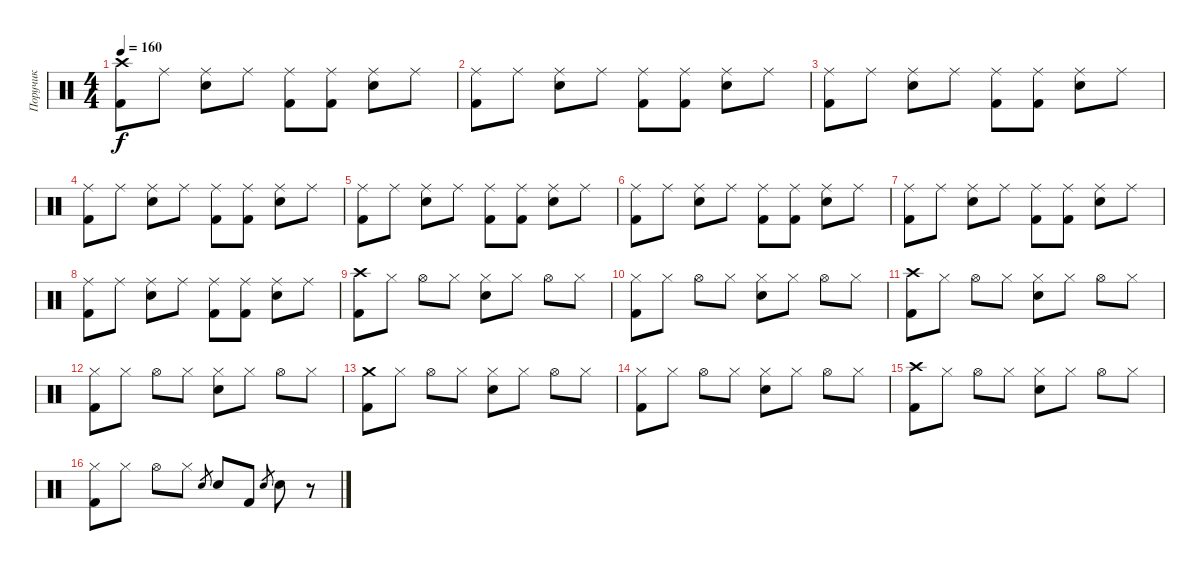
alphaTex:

\track ("Поручик" "Поручик") {instrument percussion}
\staff {score}
\articulation defaults
\ts (4 4)
\tempo 160
\clef neutral
\ks c
("Crash high (hit)" "Kick (hit) 2").8{dy f} "Ride (middle)".8 ("Ride (middle)" "Electric Snare (hit)").8 "Ride (middle)".8 ("Ride (middle)" "Kick (hit) 2").8 ("Ride (middle)" "Kick (hit) 2").8 ("Ride (middle)" "Electric Snare (hit)").8 "Ride (middle)".8 |
("Ride (middle)" "Kick (hit) 2").8 "Ride (middle)".8 ("Ride (middle)" "Electric Snare (hit)").8 "Ride (middle)".8 ("Ride (middle)" "Kick (hit) 2").8 ("Ride (middle)" "Kick (hit) 2").8 ("Ride (middle)" "Electric Snare (hit)").8 "Ride (middle)".8 |
("Ride (middle)" "Kick (hit) 2").8 "Ride (middle)".8 ("Ride (middle)" "Electric Snare (hit)").8 "Ride (middle)".8 ("Ride (middle)" "Kick (hit) 2").8 ("Ride (middle)" "Kick (hit) 2").8 ("Ride (middle)" "Electric Snare (hit)").8 "Ride (middle)".8 |
("Ride (middle)" "Kick (hit) 2").8 "Ride (middle)".8 ("Ride (middle)" "Electric Snare (hit)").8 "Ride (middle)".8 ("Ride (middle)" "Kick (hit) 2").8 ("Ride (middle)" "Kick (hit) 2").8 ("Ride (middle)" "Electric Snare (hit)").8 "Ride (middle)".8 |
("Ride (middle)" "Kick (hit) 2").8 "Ride (middle)".8 ("Ride (middle)" "Electric Snare (hit)").8 "Ride (middle)".8 ("Ride (middle)" "Kick (hit) 2").8 ("Ride (middle)" "Kick (hit) 2").8 ("Ride (middle)" "Electric Snare (hit)").8 "Ride (middle)".8 |
("Ride (middle)" "Kick (hit) 2").8 "Ride (middle)".8 ("Ride (middle)" "Electric Snare (hit)").8 "Ride (middle)".8 ("Ride (middle)" "Kick (hit) 2").8 ("Ride (middle)" "Kick (hit) 2").8 ("Ride (middle)" "Electric Snare (hit)").8 "Ride (middle)".8 |
("Ride (middle)" "Kick (hit) 2").8 "Ride (middle)".8 ("Ride (middle)" "Electric Snare (hit)").8 "Ride (middle)".8 ("Ride (middle)" "Kick (hit) 2").8 ("Ride (middle)" "Kick (hit) 2").8 ("Ride (middle)" "Electric Snare (hit)").8 "Ride (middle)".8 |
("Ride (middle)" "Kick (hit) 2").8 "Ride (middle)".8 ("Ride (middle)" "Electric Snare (hit)").8 "Ride (middle)".8 ("Ride (middle)" "Kick (hit) 2").8 ("Ride (middle)" "Kick (hit) 2").8 ("Ride (middle)" "Electric Snare (hit)").8 "Ride (middle)".8 |
("Crash high (hit)" "Kick (hit) 2").8 "Hi-Hat (closed)".8 "Hi-Hat (open)".8 "Hi-Hat (closed)".8 ("Hi-Hat (closed)" "Electric Snare (hit)").8 "Hi-Hat (closed)".8 "Hi-Hat (open)".8 "Hi-Hat (closed)".8 |
("Hi-Hat (closed)" "Kick (hit) 2").8 "Hi-Hat (closed)".8 "Hi-Hat (open)".8 "Hi-Hat (closed)".8 ("Hi-Hat (closed)" "Electric Snare (hit)").8 "Hi-Hat (closed)".8 "Hi-Hat (open)".8 "Hi-Hat (closed)".8 |
("Crash high (hit)" "Kick (hit) 2").8 "Hi-Hat (closed)".8 "Hi-Hat (open)".8 "Hi-Hat (closed)".8 ("Hi-Hat (closed)" "Electric Snare (hit)").8 "Hi-Hat (closed)".8 "Hi-Hat (open)".8 "Hi-Hat (closed)".8 |
("Hi-Hat (closed)" "Kick (hit) 2").8 "Hi-Hat (closed)".8 "Hi-Hat (open)".8 "Hi-Hat (closed)".8 ("Hi-Hat (closed)" "Electric Snare (hit)").8 "Hi-Hat (closed)".8 "Hi-Hat (open)".8 "Hi-Hat (closed)".8 |
("Crash medium (hit)" "Kick (hit) 2").8 "Hi-Hat (closed)".8 "Hi-Hat (open)".8 "Hi-Hat (closed)".8 ("Hi-Hat (closed)" "Electric Snare (hit)").8 "Hi-Hat (closed)".8 "Hi-Hat (open)".8 "Hi-Hat (closed)".8 |
("Hi-Hat (closed)" "Kick (hit) 2").8 "Hi-Hat (closed)".8 "Hi-Hat (open)".8 "Hi-Hat (closed)".8 ("Hi-Hat (closed)" "Electric Snare (hit)").8 "Hi-Hat (closed)".8 "Hi-Hat (open)".8 "Hi-Hat (closed)".8 |
("Crash high (hit)" "Kick (hit) 2").8 "Hi-Hat (closed)".8 "Hi-Hat (open)".8 "Hi-Hat (closed)".8 ("Hi-Hat (closed)" "Electric Snare (hit)").8 "Hi-Hat (closed)".8 "Hi-Hat (open)".8 "Hi-Hat (closed)".8 |
("Hi-Hat (closed)" "Kick (hit) 2").8 "Hi-Hat (closed)".8 "Hi-Hat (open)".8 "Hi-Hat (closed)".8 "Electric Snare (hit)".8{gr} "Electric Snare (hit)".8 "Kick (hit) 2".8 "Electric Snare (hit)".8{gr} "Electric Snare (hit)".8 r.8
